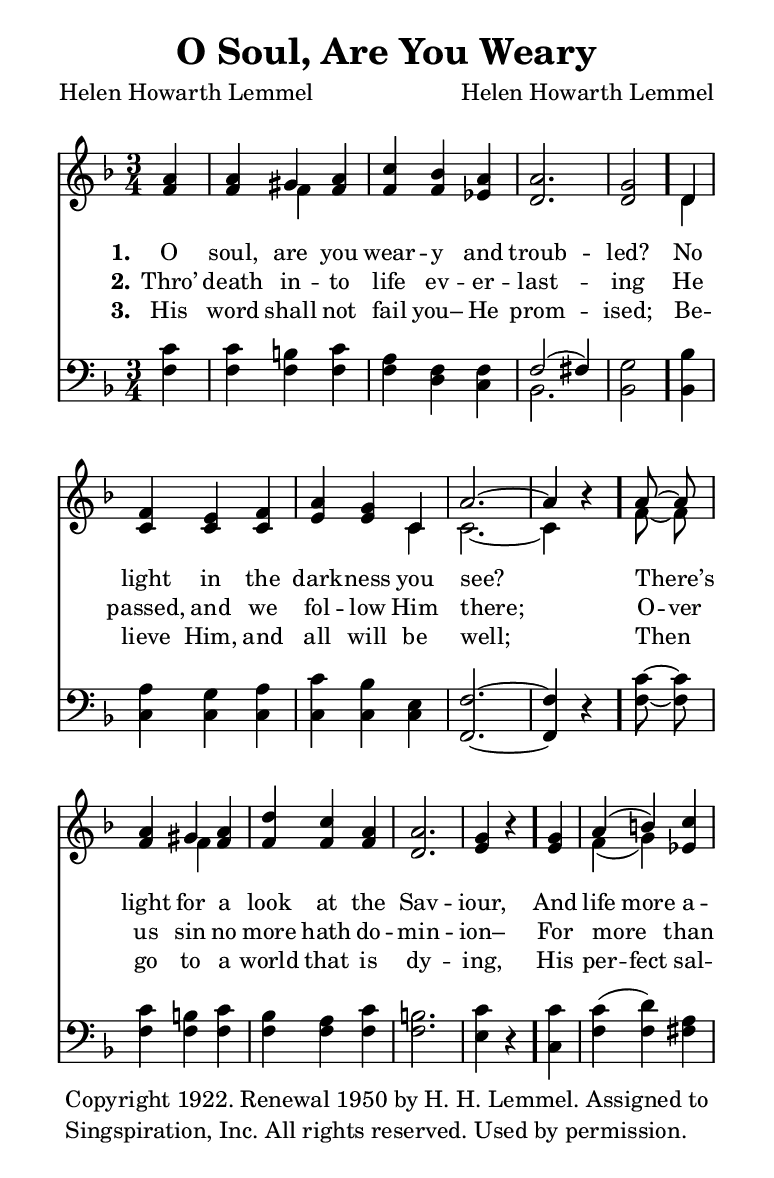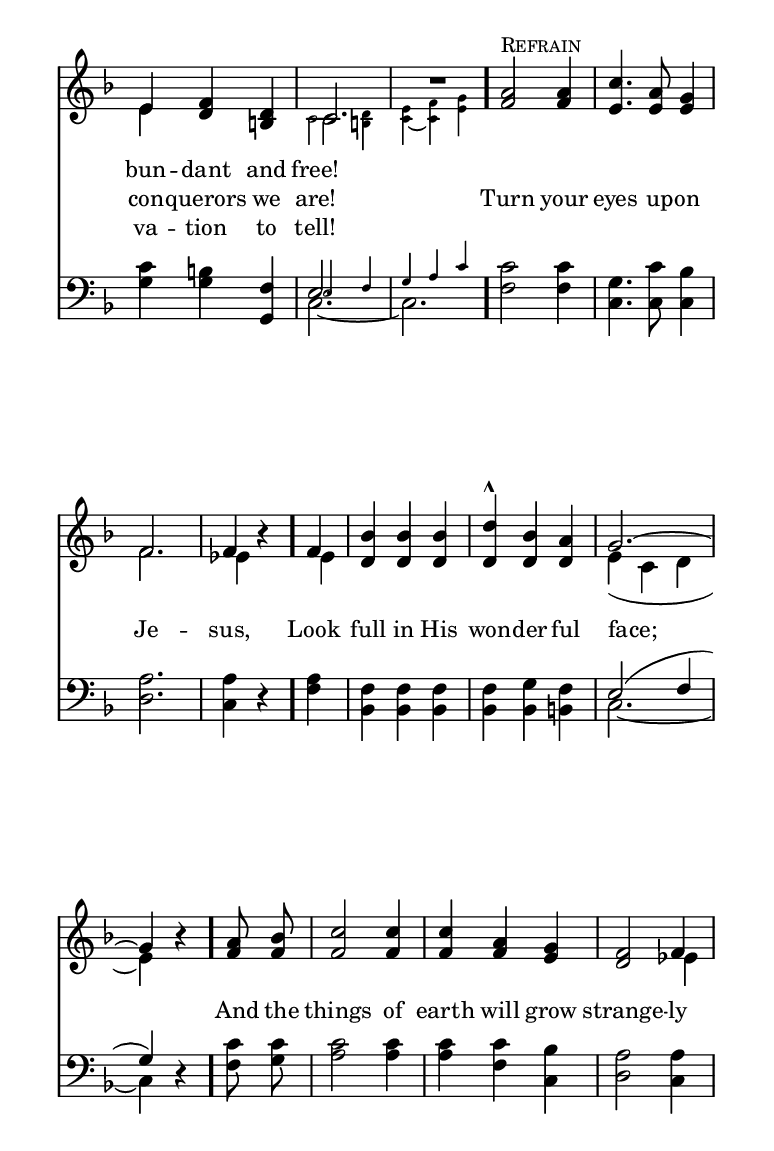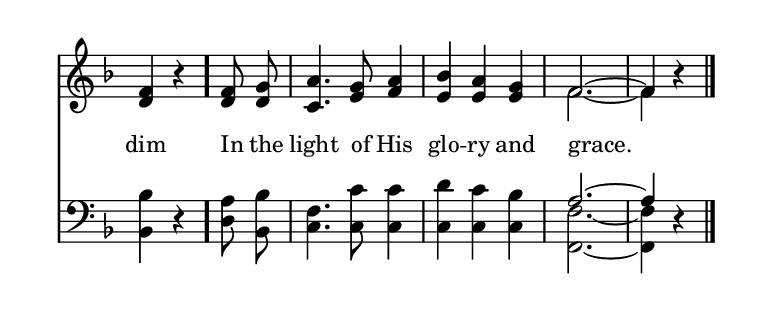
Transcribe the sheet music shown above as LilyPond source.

\include "common/global.ily"
\paper {
  \include "common/paper.ily"
  system-count = #(cond (is-eogsized 5) (#t #f))
}

\header{
  %gospel
  hymnnumber = "375"
  title = "O Soul, Are You Weary"
  tunename = ""
  meter = ""
  poet = "Helen Howarth Lemmel"
  composer = "Helen Howarth Lemmel"
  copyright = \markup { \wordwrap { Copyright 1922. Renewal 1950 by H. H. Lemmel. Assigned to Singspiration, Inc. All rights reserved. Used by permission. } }
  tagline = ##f
}

global = {
  \include "common/overrides.ily"
  \override Staff.TimeSignature.style = #'numbered
  \time 3/4
  \override Score.MetronomeMark.transparent = ##t % hide all fermata changes too
  \tempo 4=110
  \key f \major
  \partial 4
  \autoBeamOff
}

patternSopranoVerse = {
  a4 | a gis a | c bes a | a2. | g2
  d4 | f e f | a g c, | a'2. ~ | a4 r
  a8 ~ a | a4 gis a | d c a | a2. | g4 r
  g4 | a( b) c | e, f d | c2. | R1*3/4 |
}

patternSopranoRefrainA = {
  a'2 a4 | c4. a8 g4 | f2. | f4 r
  f4 | bes bes bes | d bes a | g2. ~ | g4 r
}
patternSopranoRefrainB = {
  a8 bes | c2 c4 | c a g | f2 f4 | f4 r
  f8 g | a4. g8 a4 | bes4 a g | f2. ~ | f4 r
}

notesSoprano = {
\global
\relative c'' {

  a4 | a gis a | c bes a | a2. | g2
  d4 | f e f | a g c, | a'2. ~ | \noBreak a4 r
  a8 ~ a | a4 gis a | d c a | a2. | g4 r
  g4 | a( b) c | e, f d | c2. | \noBreak R1*3/4 |

  a'2^\markup { \small \caps "Refrain" } a4 | c4. a8 g4 | f2. | f4 r
  f4 | bes bes bes | d^^ bes a | g2. ~ | g4 r
  a8 bes | c2 c4 | c a g | f2 f4 | f4 r
  f8 g | a4. g8 a4 | bes4 a g | f2. ~ | f4 r

  \bar "|."

}
}

notesLeftHand = {
\global
\relative c' {

  \override NoteHead.font-size = #-4
  \repeat unfold 43 { \skip 4 }
  c2 <b d>4 | << { c4 _~ c e } { e f g } >>
}
}

notesAlto = {
\global
\relative e' {

  \changePitch \patternSopranoVerse {
    f | f f f | f f ees | d | d
    d | c c c | e e c | c ~ | c
    f f | f f f | f f f | d | e
    e | f( g) ees | e d b | c
  } | R1*3/4

  \changePitch \patternSopranoRefrainA {
    f f | e e e | f ees
    ees | d d d | d d d
  } | e4( c4 d4 | e4) r4
  \changePitch \patternSopranoRefrainB {
    f f | f f | f f e | d ees | d
    d d | c e f | e e e | f | f
  } r4

}
}

notesTenor = {
\global
\relative a {

  c4 | c b c | a f f | f2( fis4) | g2
  bes4 | a g a | c bes e, | f2. ~ | f4 r
  c'8 ~ c | c4 b c | bes a c | b2. | c4 r
  c4 | c4( d) a | c b f | e2. | s2.

  \changePitch \patternSopranoRefrainA {
    c' c | g c bes | a | a
    a | f f f | f g f |
  } e2( f4 | g4) r4
  \changePitch \patternSopranoRefrainB {
    c c | c c | c c bes | a a | bes
    a bes | f c' c | d c bes | a | a
  } r4
}
}

notesBass = {
\global
\relative f {

  \changePitch \patternSopranoVerse {
    f | f f f | f d c | bes | bes
    bes | c c c | c c c | f, | f
    f' f | f f f | f f f | f | e
    c | f f fis | g g g, |
  } c2. ~ | c

  \changePitch \patternSopranoRefrainA {
    f f | c c c | d c
    f | bes, bes bes | bes bes b | c | c
  } r4
  \changePitch \patternSopranoRefrainB {
    f g | a a | a f c | d c | bes
    d bes | c c c | c c c | <f f,> <f f,>
  } r4

}
}

notesRightHand = {
\global
\relative f {

  \override NoteHead.font-size = #-4
  \repeat unfold 43 { \skip 4 }
  e2 f4 | g4 a c

}
}

Refrain = \lyricmode {

Turn your eyes up -- on Je -- sus, \bar "."
Look full in His won -- der -- ful face; \bar "."
And the things of earth will grow strange -- ly dim \bar "."
In the light of His glo -- ry and grace. \bar "."

}

wordsA = \lyricmode {
\set stanza = "1."

O soul, are you wear -- y and troub -- led? \bar "." % original has "wea -- ry"
No light in the dark -- ness you see? \bar "."
There’s light for a look at the Sav -- iour, \bar "."
And { \mon } life more { \moff } a -- bun -- dant and free! \bar "."

}

wordsB = \lyricmode {
\set stanza = "2."

Thro’ death in -- to life ev -- er -- last -- ing
He passed, and we fol -- low Him there;
{ \mon } O -- ver { \moff } us sin no more hath do -- min -- ion–
For more than con -- querors we are!

\Refrain

}

wordsC = \lyricmode {
\set stanza = "3."

His word shall not fail you– He prom -- ised;
Be -- lieve Him, and all will be well;
Then go to a world that is dy -- ing,
His { \mon } per -- fect { \moff } sal -- va -- tion to tell!

}

\score {
  \context ChoirStaff <<
    \context Staff = upper <<
      \set Staff.autoBeaming = ##f
      \set ChoirStaff.systemStartDelimiter = #'SystemStartBar
      \set ChoirStaff.printPartCombineTexts = ##f
      \partcombine #'(2 . 9) \notesSoprano \notesAlto
      \context NullVoice = sopranos { \voiceOne << \notesSoprano >> }
      \context NullVoice = altos { \voiceTwo << \notesAlto >> }
      \context Voice = righthand { \voiceFour << \notesLeftHand >> }
      \context Lyrics = one   \lyricsto sopranos \wordsA
      \context Lyrics = two   \lyricsto sopranos \wordsB
      \context Lyrics = three \lyricsto sopranos \wordsC
    >>
    \context Staff = men <<
      \set Staff.autoBeaming = ##f
      \clef bass
      \set ChoirStaff.printPartCombineTexts = ##f
      \partcombine #'(2 . 9) \notesTenor \notesBass
      \context NullVoice = tenors { \voiceOne << \notesTenor >> }
      \context NullVoice = basses { \voiceTwo << \notesBass >> }
      \context Voice = lefthand { \voiceThree << \notesRightHand >> }
    >>
  >>
  \layout {
    \include "common/layout.ily"
  }
  \midi{
    \include "common/midi.ily"
  }
}

\version "2.19.49"  % necessary for upgrading to future LilyPond versions.

% vi:set et ts=2 sw=2 ai nocindent syntax=lilypond:
